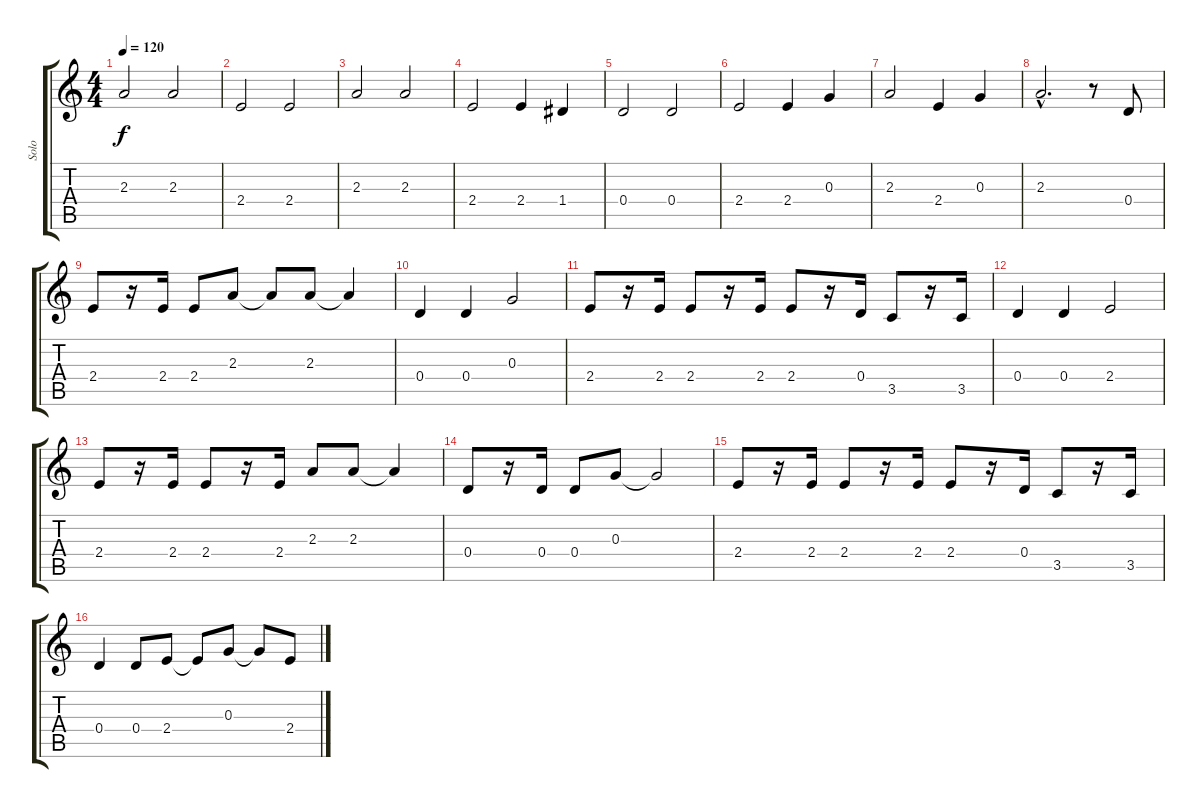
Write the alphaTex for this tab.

\track ("Solo" "Solo") {instrument acousticguitarsteel}
\staff {score tabs}
\tuning (E4 B3 G3 D3 A2 E2) {hide}
\ts (4 4)
\tempo 120
\clef g2
\ks c
2.3.2{dy f instrument acousticguitarsteel} 2.3.2 |
2.4.2 2.4.2 |
2.3.2 2.3.2 |
2.4.2 2.4.4 1.4.4 |
0.4.2 0.4.2 |
2.4.2 2.4.4 0.3.4 |
2.3.2 2.4.4 0.3.4 |
2.3{hac}.2{d} r.8 0.4.8 |
2.4.8 r.16 2.4.16 2.4.8 2.3.8 2.3{t}.8 2.3.8 2.3{t}.4 |
0.4.4 0.4.4 0.3.2 |
2.4.8 r.16 2.4.16 2.4.8 r.16 2.4.16 2.4.8 r.16 0.4.16 3.5.8 r.16 3.5.16 |
0.4.4 0.4.4 2.4.2 |
2.4.8 r.16 2.4.16 2.4.8 r.16 2.4.16 2.3.8 2.3.8 2.3{t}.4 |
0.4.8 r.16 0.4.16 0.4.8 0.3.8 0.3{t}.2 |
2.4.8 r.16 2.4.16 2.4.8 r.16 2.4.16 2.4.8 r.16 0.4.16 3.5.8 r.16 3.5.16 |
0.4.4 0.4.8 2.4.8 2.4{t}.8 0.3.8 0.3{t}.8 2.4.8
